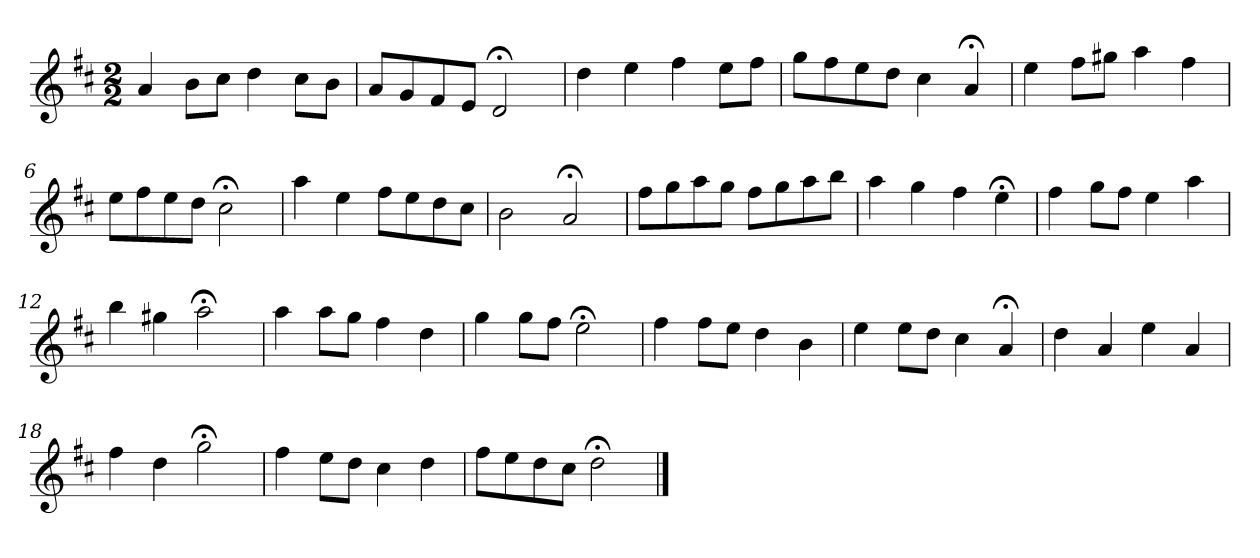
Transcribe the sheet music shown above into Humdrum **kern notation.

**kern
*part1
*staff1
*k[f#c#]
*D:
*M2/2
*MM120
=1
4a
8bL
8cc#J
4dd
8cc#L
8bJ
=2
8aL
8g
8f#
8eJ
2d;<
=3
4dd
4ee
4ff#
8eeL
8ff#J
=4
8ggL
8ff#
8ee
8ddJ
4cc#
4a;<
=5
4ee
8ff#L
8gg#XJ
4aa
4ff#
=6
8eeL
8ff#
8ee
8ddJ
2cc#;<
=7
4aa
4ee
8ff#L
8ee
8dd
8cc#J
=8
2b
2a;<
=9
8ff#L
8gg
8aa
8ggJ
8ff#L
8gg
8aa
8bbJ
=10
4aa
4gg
4ff#
4ee;<
=11
4ff#
8ggL
8ff#J
4ee
4aa
=12
4bb
4gg#X
2aa;<
=13
4aa
8aaL
8ggJ
4ff#
4dd
=14
4gg
8ggL
8ff#J
2ee;<
=15
4ff#
8ff#L
8eeJ
4dd
4b
=16
4ee
8eeL
8ddJ
4cc#
4a;<
=17
4dd
4a
4ee
4a
=18
4ff#
4dd
2gg;<
=19
4ff#
8eeL
8ddJ
4cc#
4dd
=20
8ff#L
8ee
8dd
8cc#J
2dd;<
==
*-
